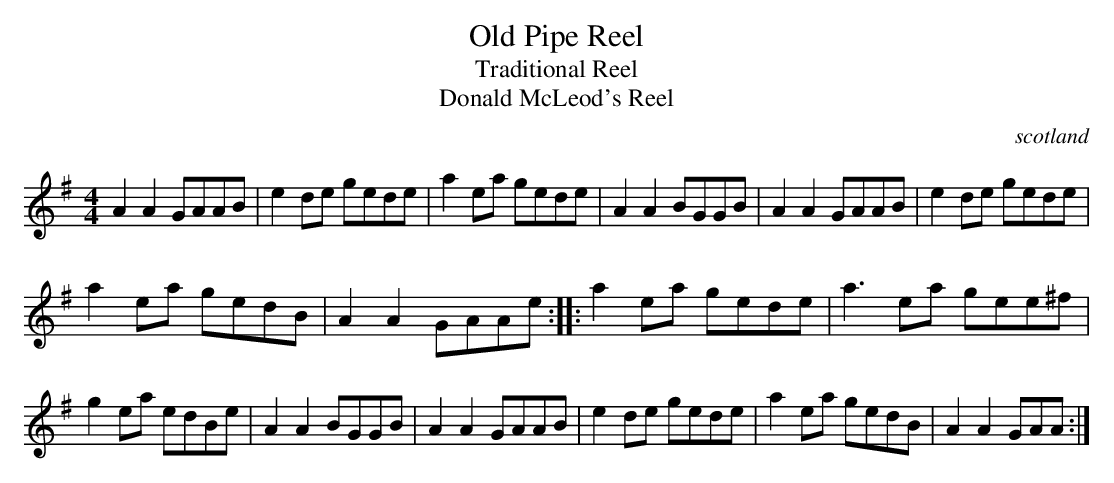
X:1
T:Old Pipe Reel
T:Traditional Reel
T:Donald McLeod's Reel
O:scotland
M:4/4
K:ADor
A2A2 GAAB| e2de gede| a2ea gede| A2A2 BGGB|\
A2A2 GAAB| e2de gede|
a2ea gedB| A2A2 GAAe::\
a2ea gede|a3ea gee^f|
g2ea edBe|A2A2 BGGB|\
A2A2 GAAB| e2de gede| a2ea gedB| A2A2 GAA:|
